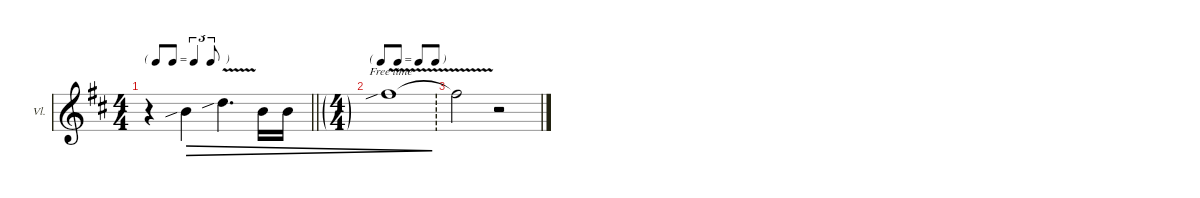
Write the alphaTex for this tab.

\defaultSystemsLayout 4
\hideDynamics
\bracketExtendMode groupsimilarinstruments
\firstSystemTrackNameOrientation horizontal
\otherSystemsTrackNameOrientation horizontal
\track ("Violin" "Vl.") {instrument violin}
\staff {score}
\tuning (E5 A4 D4 G3)
\ts (4 4)
\tf triplet8th
\tempo (99 hide)
\tempo (66 1 hide)
\clef g2
\barLineRight lightlight
\ks d
r.4{dy mp} 2.2{sib}.4{dec} 5.2{v sib}.4{d dec} 2.2.16{dec} 2.2.16{dec} |
\tf none
\ft
\tempo (99 0.025 hide)
2.1{v sib}.1{dec} |
\ft
2.1{v t}.2 r.2
